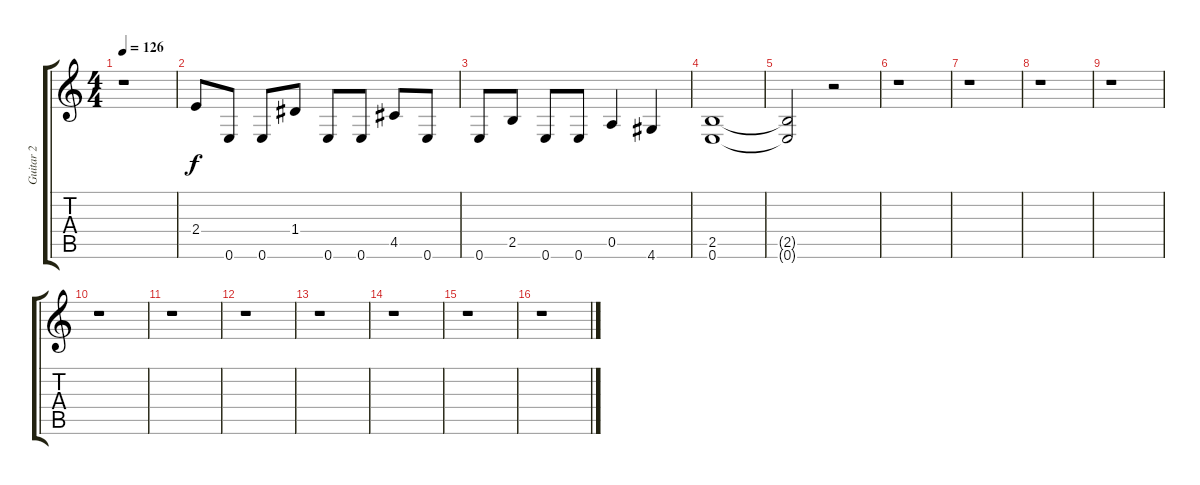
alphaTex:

\track ("Guitar 2" "Guitar 2") {instrument electricguitarclean}
\staff {score tabs}
\tuning (E4 B3 G3 D3 A2 E2) {hide}
\ts (4 4)
\tempo 126
\clef g2
\ks c
r.1{dy f} |
2.4.8 0.6.8 0.6.8 1.4.8 0.6.8 0.6.8 4.5.8 0.6.8 |
0.6.8 2.5.8 0.6.8 0.6.8 0.5.4 4.6.4 |
(2.5 0.6).1 |
(2.5{t} 0.6{t}).2 r.2 |
r.1 |
r.1 |
r.1 |
r.1 |
r.1 |
r.1 |
r.1 |
r.1 |
r.1 |
r.1 |
r.1
